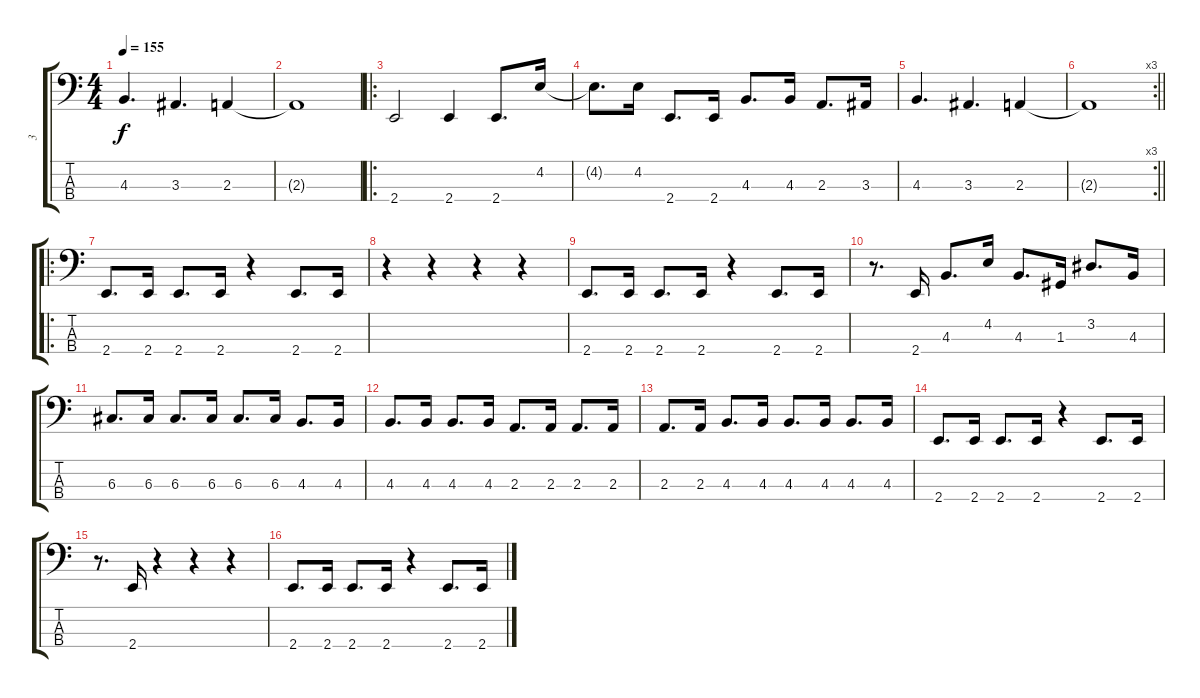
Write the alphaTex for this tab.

\track ("3" "3") {instrument electricbassfinger}
\staff {score tabs}
\tuning (F2 C2 G1 D1) {hide}
\ts (4 4)
\tempo 155
\clef f4
\ks c
4.3.4{d dy f} 3.3.4{d} 2.3.4 |
2.3{t}.1 |
\ro
2.4.2 2.4.4 2.4.8{d} 4.2.16 |
4.2{t}.8{d} 4.2.16 2.4.8{d} 2.4.16 4.3.8{d} 4.3.16 2.3.8{d} 3.3.16 |
4.3.4{d} 3.3.4{d} 2.3.4 |
\rc 3
\barLineRight lightlight
2.3{t}.1 |
\ro
\section ("" "")
2.4.8{d} 2.4.16 2.4.8{d} 2.4.16 r.4 2.4.8{d} 2.4.16 |
r.4 r.4 r.4 r.4 |
2.4.8{d} 2.4.16 2.4.8{d} 2.4.16 r.4 2.4.8{d} 2.4.16 |
r.8{d} 2.4.16 4.3.8{d} 4.2.16 4.3.8{d} 1.3.16 3.2.8{d} 4.3.16 |
6.3.8{d} 6.3.16 6.3.8{d} 6.3.16 6.3.8{d} 6.3.16 4.3.8{d} 4.3.16 |
4.3.8{d} 4.3.16 4.3.8{d} 4.3.16 2.3.8{d} 2.3.16 2.3.8{d} 2.3.16 |
2.3.8{d} 2.3.16 4.3.8{d} 4.3.16 4.3.8{d} 4.3.16 4.3.8{d} 4.3.16 |
2.4.8{d} 2.4.16 2.4.8{d} 2.4.16 r.4 2.4.8{d} 2.4.16 |
r.8{d} 2.4.16 r.4 r.4 r.4 |
2.4.8{d} 2.4.16 2.4.8{d} 2.4.16 r.4 2.4.8{d} 2.4.16
